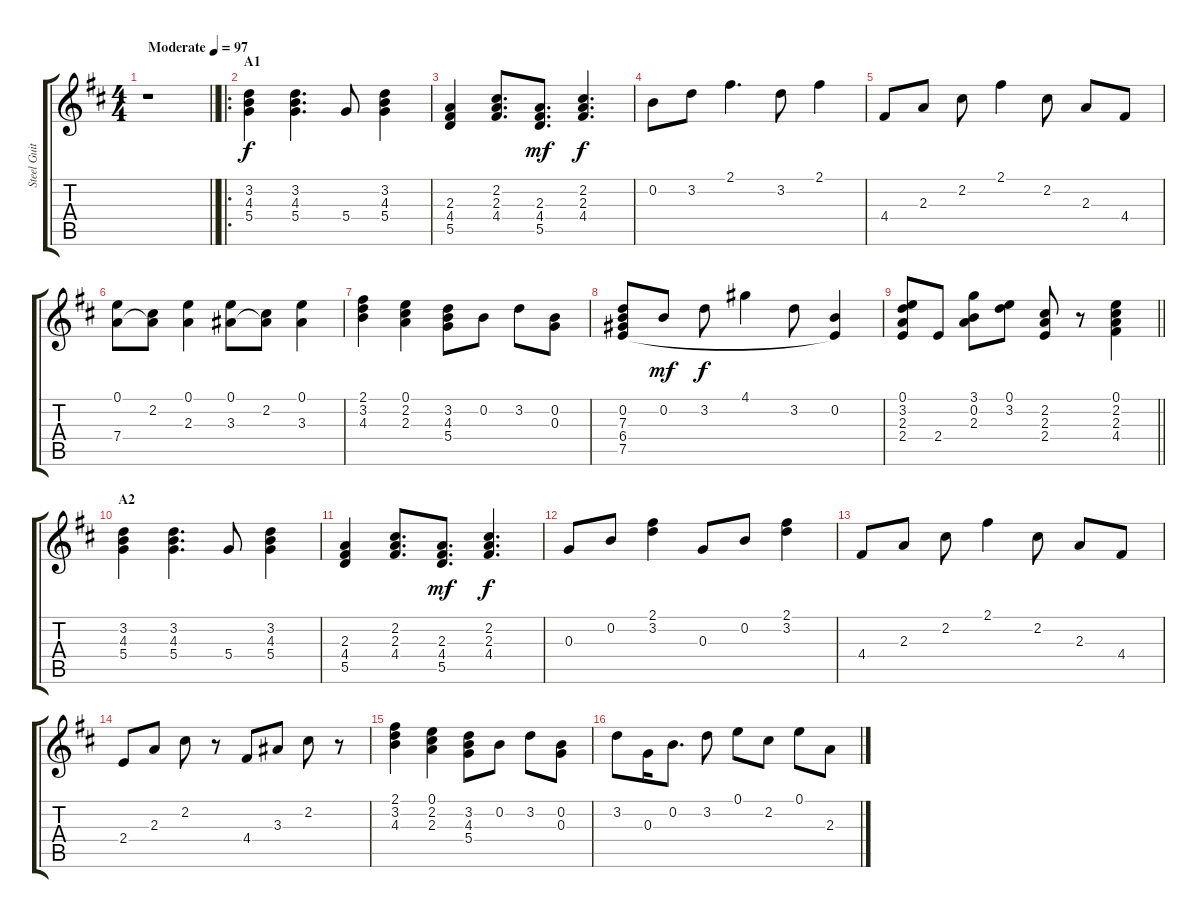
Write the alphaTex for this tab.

\track ("Steel Guitar" "Steel Guit") {instrument acousticguitarsteel}
\staff {score tabs}
\tuning (E4 B3 G3 D3 A2 E2) {hide}
\ts (4 4)
\tempo (97 "Moderate")
\clef g2
\barLineRight lightlight
\ks d
r.1{dy f instrument acousticguitarsteel} |
\ro
\section ("" "A1")
(3.2 4.3 5.4).4 (3.2 4.3 5.4).4{d} 5.4.8 (3.2 4.3 5.4).4 |
(2.3 4.4 5.5).4 (2.2 2.3 4.4).8{d} (2.3 4.4 5.5).8{d dy mf} (2.2 2.3 4.4).4{d dy f} |
0.2.8 3.2.8 2.1.4{d} 3.2.8 2.1.4 |
4.4.8 2.3.8 2.2.8 2.1.4 2.2.8 2.3.8 4.4.8 |
(0.1 7.4).8 (2.2 7.4{t}).8 (0.1 2.3).4 (0.1 3.3).8 (2.2 3.3{t}).8 (0.1 3.3).4 |
(2.1 3.2 4.3).4 (0.1 2.2 2.3).4 (3.2 4.3 5.4).8 0.2.8 3.2.8 (0.2 0.3).8 |
(0.2 7.3 6.4 7.5).8 0.2.8{dy mf} 3.2.8{dy f} 4.1.4 3.2.8 (0.2 7.5{t}).4 |
\barLineRight lightlight
(0.1 3.2 2.3 2.4).8 2.4.8 (3.1 0.2 2.3).8 (0.1 3.2).8 (2.2 2.3 2.4).8 r.8 (0.1 2.2 2.3 4.4).4 |
\section ("" "A2")
(3.2 4.3 5.4).4 (3.2 4.3 5.4).4{d} 5.4.8 (3.2 4.3 5.4).4 |
(2.3 4.4 5.5).4 (2.2 2.3 4.4).8{d} (2.3 4.4 5.5).8{d dy mf} (2.2 2.3 4.4).4{d dy f} |
0.3.8 0.2.8 (2.1 3.2).4 0.3.8 0.2.8 (2.1 3.2).4 |
4.4.8 2.3.8 2.2.8 2.1.4 2.2.8 2.3.8 4.4.8 |
2.4.8 2.3.8 2.2.8 r.8 4.4.8 3.3.8 2.2.8 r.8 |
(2.1 3.2 4.3).4 (0.1 2.2 2.3).4 (3.2 4.3 5.4).8 0.2.8 3.2.8 (0.2 0.3).8 |
3.2.8 0.3.16 0.2.8{d} 3.2.8 0.1.8 2.2.8 0.1.8 2.3.8
